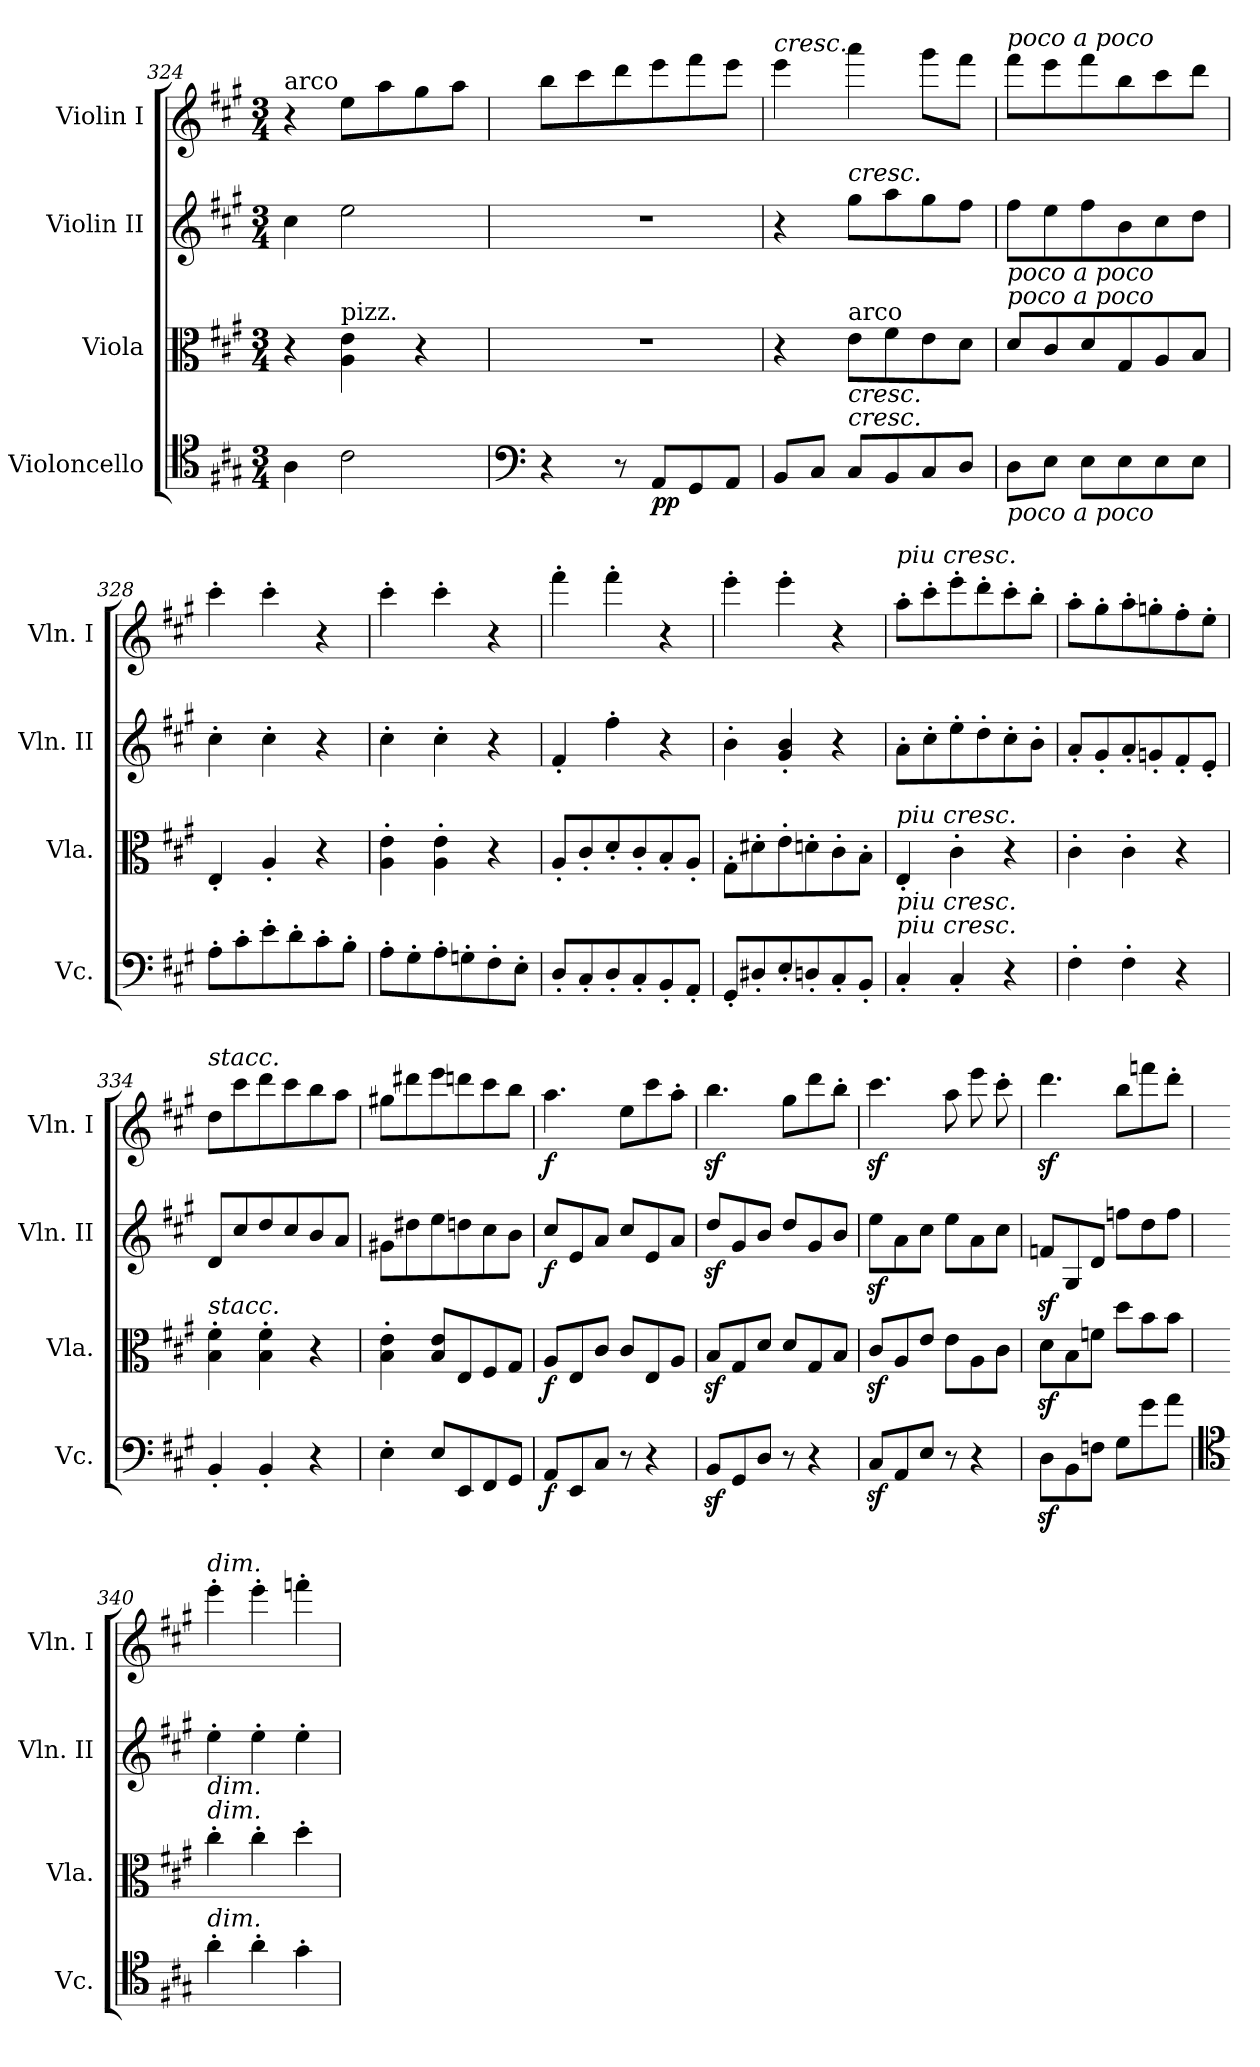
**kern	**dynam	**kern	**dynam	**kern	**dynam	**kern	**dynam
*part4	*part4	*part3	*part3	*part2	*part2	*part1	*part1
*staff4	*staff4	*staff3	*staff3	*staff2	*staff2	*staff1	*staff1
*I"Violoncello	*	*I"Viola	*	*I"Violin II	*	*I"Violin I	*
*I'Vc.	*	*I'Vla.	*	*I'Vln. II	*	*I'Vln. I	*
*clefC4	*	*clefC3	*	*clefG2	*	*clefG2	*
*k[f#c#g#]	*	*k[f#c#g#]	*	*k[f#c#g#]	*	*k[f#c#g#]	*
*M3/4	*	*M3/4	*	*M3/4	*	*M3/4	*
=324	=324	=324	=324	=324	=324	=324	=324
!	!	!	!	!	!	!LO:TX:a:t=arco	!
4A\	.	4r	.	4cc#\	.	4r	.
!	!	!LO:TX:a:t=pizz.	!	!	!	!	!
2c#\	.	4A\ 4e\	.	2ee\	.	8ee\L	.
.	.	.	.	.	.	8aa\	.
.	.	4r	.	.	.	8gg#\	.
.	.	.	.	.	.	8aa\J	.
=325	=325	=325	=325	=325	=325	=325	=325
*clefF4	*	*	*	*	*	*	*
4r	.	2.r	.	2.r	.	8bb\L	.
.	.	.	.	.	.	8ccc#\	.
8r	.	.	.	.	.	8ddd\	.
!	!LO:DY:b	!	!	!	!	!	!
8AA/L	pp	.	.	.	.	8eee\	.
8GG#/	.	.	.	.	.	8fff#\	.
8AA/J	.	.	.	.	.	8eee\J	.
=326	=326	=326	=326	=326	=326	=326	=326
!	!	!	!	!	!	!LO:TX:a:i:t=cresc.	!
8BB/L	.	4r	.	4r	.	4eee\	.
8C#/J	.	.	.	.	.	.	.
!	!	!	!	!LO:TX:a:i:t=cresc.	!	!	!
!	!	!LO:TX:a:t=arco	!	!	!	!	!
!	!	!LO:TX:b:i:t=cresc.	!	!	!	!	!
!LO:TX:a:i:t=cresc.	!	!	!	!	!	!	!
8C#/L	.	8e\L	.	8gg#\L	.	4aaa\	.
8BB/	.	8f#\	.	8aa\	.	.	.
8C#/	.	8e\	.	8gg#\	.	8ggg#\L	.
8D/J	.	8d\J	.	8ff#\J	.	8fff#\J	.
=327	=327	=327	=327	=327	=327	=327	=327
!	!	!	!	!	!	!LO:TX:a:i:t=poco  a  poco	!
!	!	!	!	!LO:TX:b:i:t=poco  a  poco	!	!	!
!	!	!LO:TX:a:i:t=poco  a  poco	!	!	!	!	!
!LO:TX:b:i:t=poco  a  poco	!	!	!	!	!	!	!
8D\L	.	8d/L	.	8ff#\L	.	8fff#\L	.
8E\J	.	8c#/	.	8ee\	.	8eee\	.
8E\L	.	8d/	.	8ff#\	.	8fff#\	.
8E\	.	8G#/	.	8b\	.	8bb\	.
8E\	.	8A/	.	8cc#\	.	8ccc#\	.
8E\J	.	8B/J	.	8dd\J	.	8ddd\J	.
=328	=328	=328	=328	=328	=328	=328	=328
8A'\L	.	4E'/	.	4cc#'\	.	4ccc#'\	.
8c#'\	.	.	.	.	.	.	.
8e'\	.	4A'/	.	4cc#'\	.	4ccc#'\	.
8d'\	.	.	.	.	.	.	.
8c#'\	.	4r	.	4r	.	4r	.
8B'\J	.	.	.	.	.	.	.
=329	=329	=329	=329	=329	=329	=329	=329
8A'\L	.	4A\' 4e\'	.	4cc#'\	.	4ccc#'\	.
8G#'\	.	.	.	.	.	.	.
8A'\	.	4A\' 4e\'	.	4cc#'\	.	4ccc#'\	.
8Gn'\	.	.	.	.	.	.	.
8F#'\	.	4r	.	4r	.	4r	.
8E'\J	.	.	.	.	.	.	.
=330	=330	=330	=330	=330	=330	=330	=330
8D'/L	.	8A'/L	.	4f#'/	.	4fff#'\	.
8C#'/	.	8c#'/	.	.	.	.	.
8D'/	.	8d'/	.	4ff#'\	.	4fff#'\	.
8C#'/	.	8c#'/	.	.	.	.	.
8BB'/	.	8B'/	.	4r	.	4r	.
8AA'/J	.	8A'/J	.	.	.	.	.
=331	=331	=331	=331	=331	=331	=331	=331
8GG#'/L	.	8G#'\L	.	4b'\	.	4eee'\	.
8D#X'/	.	8d#X'\	.	.	.	.	.
8E'/	.	8e'\	.	4g#/' 4b/'	.	4eee'\	.
8Dn'/	.	8dn'\	.	.	.	.	.
8C#'/	.	8c#'\	.	4r	.	4r	.
8BB'/J	.	8B'\J	.	.	.	.	.
=332	=332	=332	=332	=332	=332	=332	=332
!	!	!	!	!	!	!LO:TX:a:i:t=piu cresc.	!
!	!	!LO:TX:a:i:t=piu cresc.	!	!	!	!	!
!LO:TX:a:i:t=piu cresc.	!	!	!	!	!	!	!
!LO:TX:a:i:t=piu cresc.	!	!	!	!	!	!	!
4C#'/	.	4E'/	.	8a'\L	.	8aa'\L	.
.	.	.	.	8cc#'\	.	8ccc#'\	.
4C#'/	.	4c#'\	.	8ee'\	.	8eee'\	.
.	.	.	.	8dd'\	.	8ddd'\	.
4r	.	4r	.	8cc#'\	.	8ccc#'\	.
.	.	.	.	8b'\J	.	8bb'\J	.
=333	=333	=333	=333	=333	=333	=333	=333
4F#'\	.	4c#'\	.	8a'/L	.	8aa'\L	.
.	.	.	.	8g#'/	.	8gg#'\	.
4F#'\	.	4c#'\	.	8a'/	.	8aa'\	.
.	.	.	.	8gn'/	.	8ggn'\	.
4r	.	4r	.	8f#'/	.	8ff#'\	.
.	.	.	.	8e'/J	.	8ee'\J	.
=334	=334	=334	=334	=334	=334	=334	=334
!	!	!	!	!	!	!LO:TX:a:i:t=stacc.	!
!	!	!LO:TX:a:i:t=stacc.	!	!	!	!	!
4BB'/	.	4B\' 4f#\'	.	8d/L	.	8dd\L	.
.	.	.	.	8cc#/	.	8ccc#\	.
4BB'/	.	4B\' 4f#\'	.	8dd/	.	8ddd\	.
.	.	.	.	8cc#/	.	8ccc#\	.
4r	.	4r	.	8b/	.	8bb\	.
.	.	.	.	8a/J	.	8aa\J	.
=335	=335	=335	=335	=335	=335	=335	=335
4E'\	.	4B\' 4e\'	.	8g#X\L	.	8gg#X\L	.
.	.	.	.	8dd#X\	.	8ddd#X\	.
8E/L	.	8B/ 8e/L	.	8ee\	.	8eee\	.
8EE/	.	8E/	.	8ddn\	.	8dddn\	.
8FF#/	.	8F#/	.	8cc#\	.	8ccc#\	.
8GG#/J	.	8G#/J	.	8b\J	.	8bb\J	.
=336	=336	=336	=336	=336	=336	=336	=336
!	!LO:DY:b	!	!LO:DY:b	!	!LO:DY:b	!	!LO:DY:b
8AA/L	f	8A/L	f	8cc#/L	f	4.aa\	f
8EE/	.	8E/	.	8e/	.	.	.
8C#/J	.	8c#/J	.	8a/J	.	.	.
8r	.	8c#/L	.	8cc#/L	.	8ee\L	.
4r	.	8E/	.	8e/	.	8ccc#\	.
.	.	8A/J	.	8a/J	.	8aa'\J	.
=337	=337	=337	=337	=337	=337	=337	=337
8BBz</L	.	8Bz</L	.	8ddz</L	.	4.bbz<\	.
8GG#/	.	8G#/	.	8g#/	.	.	.
8D/J	.	8d/J	.	8b/J	.	.	.
8r	.	8d/L	.	8dd/L	.	8gg#\L	.
4r	.	8G#/	.	8g#/	.	8ddd\	.
.	.	8B/J	.	8b/J	.	8bb'\J	.
=338	=338	=338	=338	=338	=338	=338	=338
8C#z</L	.	8c#z</L	.	8eez<\L	.	4.ccc#z<\	.
8AA/	.	8A/	.	8a\	.	.	.
8E/J	.	8e/J	.	8cc#\J	.	.	.
8r	.	8e\L	.	8ee\L	.	8aa\	.
4r	.	8A\	.	8a\	.	8eee\	.
.	.	8c#\J	.	8cc#\J	.	8ccc#'\	.
=339	=339	=339	=339	=339	=339	=339	=339
8Dz<\L	.	8dz<\L	.	8fnz</L	.	4.dddz<\	.
8BB\	.	8B\	.	8G#/	.	.	.
8Fn\J	.	8fn\J	.	8d/J	.	.	.
8G#\L	.	8dd\L	.	8ffn\L	.	8bb\L	.
8g#\	.	8b\	.	8dd\	.	8fffn\	.
8a\J	.	8b\J	.	8ff\J	.	8ddd'\J	.
=340	=340	=340	=340	=340	=340	=340	=340
*clefC4	*	*	*	*	*	*	*
!	!	!	!	!	!	!LO:TX:a:i:t=dim.	!
!	!	!	!	!LO:TX:b:i:t=dim.	!	!	!
!	!	!LO:TX:a:i:t=dim.	!	!	!	!	!
!LO:TX:a:i:t=dim.	!	!	!	!	!	!	!
4a'\	.	4cc#'\	.	4ee'\	.	4eee'\	.
4a'\	.	4cc#'\	.	4ee'\	.	4eee'\	.
4g#'\	.	4dd'\	.	4ee'\	.	4fffn'\	.
=	=	=	=	=	=	=	=
*-	*-	*-	*-	*-	*-	*-	*-
